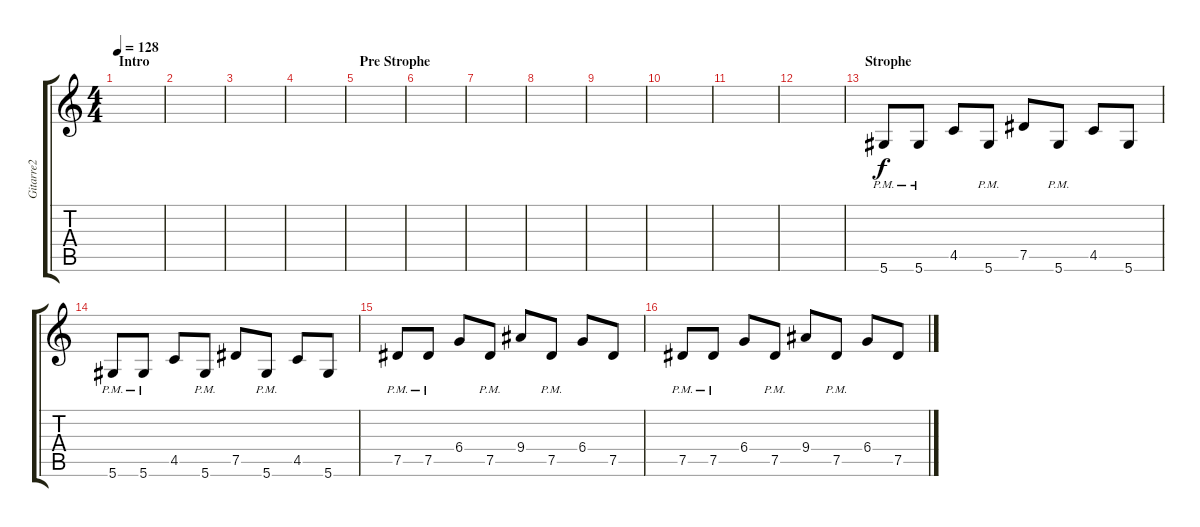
\track ("Gitarre2" "Gitarre2") {instrument overdrivenguitar}
\staff {score tabs}
\tuning (Eb4 Bb3 Gb3 Db3 Ab2 Eb2) {hide}
\ts (4 4)
\section ("" "Intro")
\tempo 128
\clef g2
\ks c
|
|
|
|
\section ("" "Pre Strophe")
|
|
|
|
|
|
|
|
\section ("" "Strophe")
5.6{pm}.8 5.6{pm}.8 4.5.8 5.6{pm}.8 7.5.8 5.6{pm}.8 4.5.8 5.6.8 |
5.6{pm}.8 5.6{pm}.8 4.5.8 5.6{pm}.8 7.5.8 5.6{pm}.8 4.5.8 5.6.8 |
7.5{pm}.8 7.5{pm}.8 6.4.8 7.5{pm}.8 9.4.8 7.5{pm}.8 6.4.8 7.5.8 |
7.5{pm}.8 7.5{pm}.8 6.4.8 7.5{pm}.8 9.4.8 7.5{pm}.8 6.4.8 7.5.8
